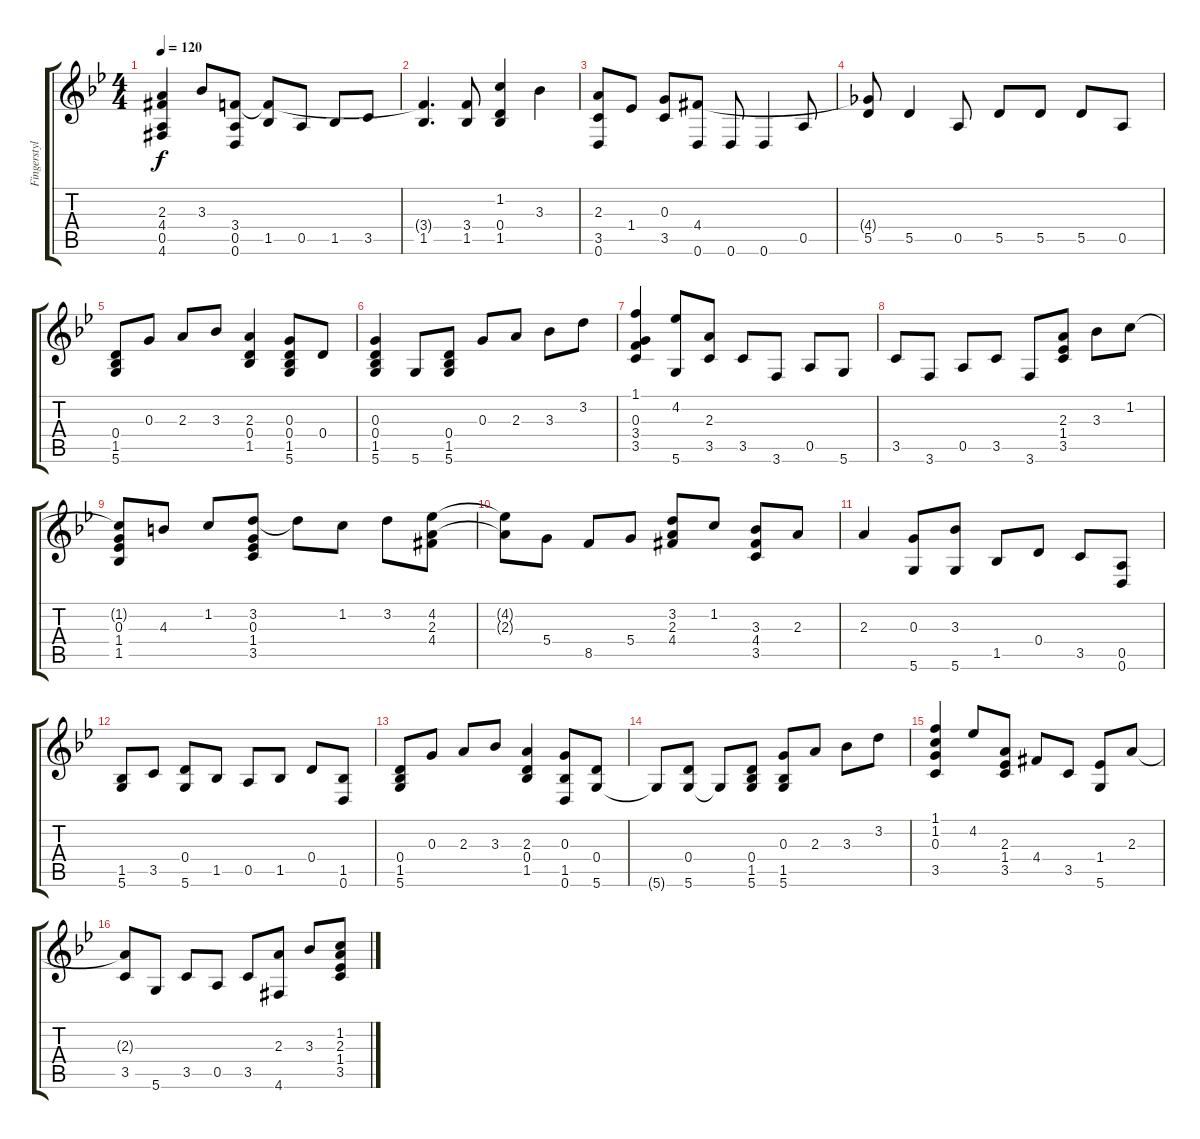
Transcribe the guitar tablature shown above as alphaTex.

\track ("Fingerstyle Guitar" "Fingerstyl") {instrument acousticguitarnylon}
\staff {score tabs}
\tuning (E4 B3 G3 D3 A2 D2) {hide}
\ts (4 4)
\tempo 120
\clef g2
\ks gminor
(2.3 4.4{acc #} 0.5 4.6{acc #}).4{dy f} 3.3.8 (3.4 0.5 0.6).8 (3.4{t} 1.5).8 0.5.8 1.5.8 3.5.8 |
(3.4{t} 1.5).4{d} (3.4 1.5).8 (1.2 0.4 1.5).4 3.3.4 |
(2.3 3.5 0.6).8 1.4.8 (0.3 3.5).8 (4.4{acc #} 0.6).8 0.6.8 0.6.4 0.5.8 |
(4.4{t} 5.5).8 5.5.4 0.5.8 5.5.8 5.5.8 5.5.8 0.5.8 |
(0.4 1.5 5.6).8 0.3.8 2.3.8 3.3.8 (2.3 0.4 1.5).4 (0.3 0.4 1.5 5.6).8 0.4.8 |
(0.3 0.4 1.5 5.6).4 5.6.8 (0.4 1.5 5.6).8 0.3.8 2.3.8 3.3.8 3.2.8 |
(1.1 0.3 3.4 3.5).4 (4.2 5.6).8 (2.3 3.5).8 3.5.8 3.6.8 0.5.8 5.6.8 |
3.5.8 3.6.8 0.5.8 3.5.8 3.6.8 (2.3 1.4 3.5).8 3.3.8 1.2.8 |
(1.2{t} 0.3 1.4 1.5).8 4.3.8 1.2.8 (3.2 0.3 1.4 3.5).8 3.2{t}.8 1.2.8 3.2.8 (4.2 2.3 4.4{acc #}).8 |
(4.2{t} 2.3{t}).8 5.4.8 8.5.8 5.4.8 (3.2 2.3 4.4{acc #}).8 1.2.8 (3.3 4.4{acc #} 3.5).8 2.3.8 |
2.3.4 (0.3 5.6).8 (3.3 5.6).8 1.5.8 0.4.8 3.5.8 (0.5 0.6).8 |
(1.5 5.6).8 3.5.8 (0.4 5.6).8 1.5.8 0.5.8 1.5.8 0.4.8 (1.5 0.6).8 |
(0.4 1.5 5.6).8 0.3.8 2.3.8 3.3.8 (2.3 0.4 1.5).4 (0.3 1.5 0.6).8 (0.4 5.6).8 |
5.6{t}.8 (0.4 5.6).8 5.6{t}.8 (0.4 1.5 5.6).8 (0.3 1.5 5.6).8 2.3.8 3.3.8 3.2.8 |
(1.1 1.2 0.3 3.5).4 4.2.8 (2.3 1.4 3.5).8 4.4{acc #}.8 3.5.8 (1.4 5.6).8 2.3.8 |
(2.3{t} 3.5).8 5.6.8 3.5.8 0.5.8 3.5.8 (2.3 4.6{acc #}).8 3.3.8 (1.2 2.3 1.4 3.5).8
